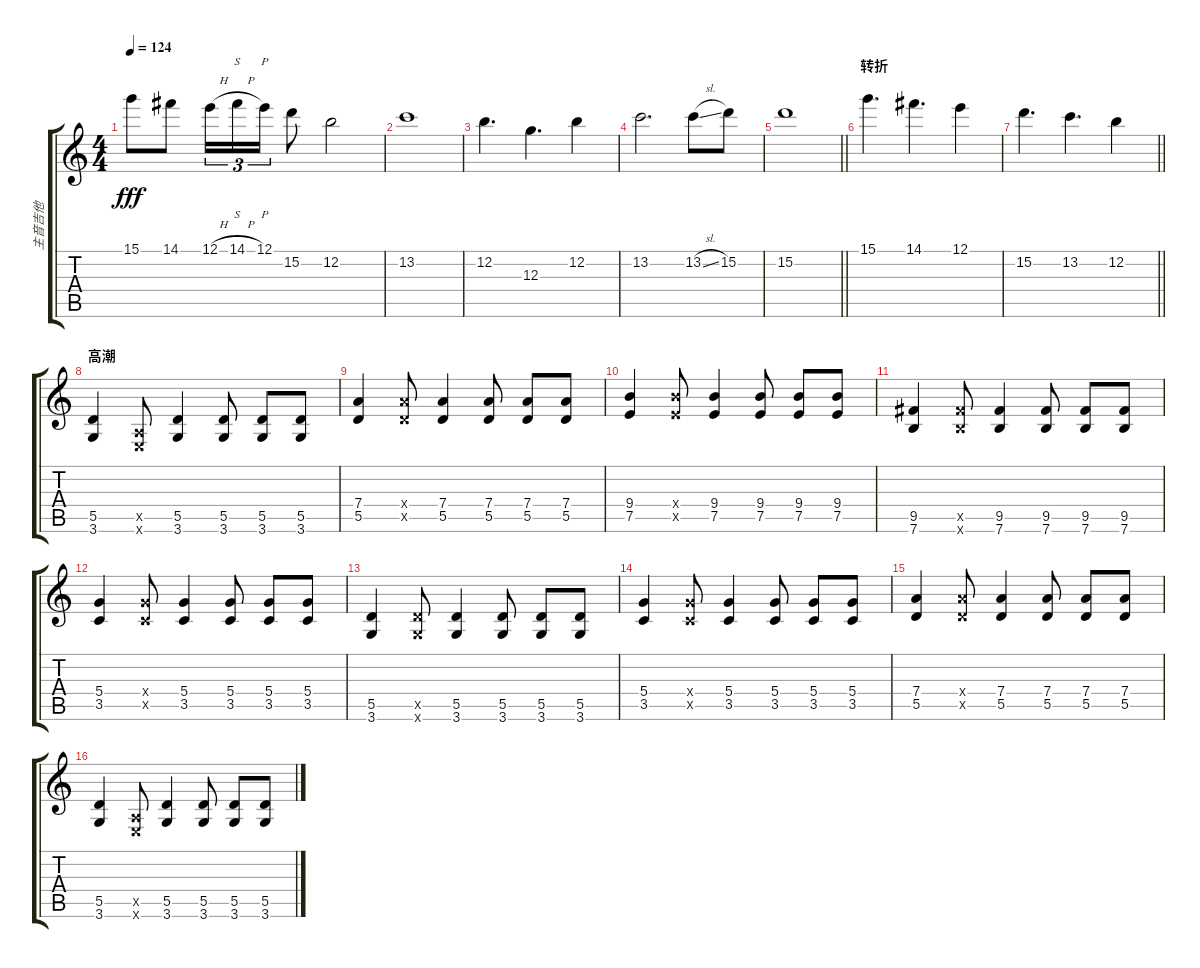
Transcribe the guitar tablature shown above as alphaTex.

\track ("主音吉他" "主音吉他") {instrument acousticguitarsteel}
\staff {score tabs}
\tuning (E4 B3 G3 D3 A2 E2) {hide}
\ts (4 4)
\tempo 124
\clef g2
\ks c
15.1.8{dy fff} 14.1.8 12.1{h}.16{tu (3 2)} 14.1{h}.16{s tu (3 2)} 12.1.16{p tu (3 2)} 15.2.8 12.2.2 |
13.2.1 |
12.2.4{d} 12.3.4{d} 12.2.4 |
13.2.2{d} 13.2{sl}.8 15.2.8 |
\barLineRight lightlight
15.2.1 |
\section ("" "转折")
15.1.4{d} 14.1.4{d} 12.1.4 |
\barLineRight lightlight
15.2.4{d} 13.2.4{d} 12.2.4 |
\section ("" "高潮")
(5.5 3.6).4 (0.5{x} 0.6{x}).8 (5.5 3.6).4 (5.5 3.6).8 (5.5 3.6).8 (5.5 3.6).8 |
(7.4 5.5).4 (7.4{x} 5.5{x}).8 (7.4 5.5).4 (7.4 5.5).8 (7.4 5.5).8 (7.4 5.5).8 |
(9.4 7.5).4 (9.4{x} 7.5{x}).8 (9.4 7.5).4 (9.4 7.5).8 (9.4 7.5).8 (9.4 7.5).8 |
(9.5 7.6).4 (9.5{x} 7.6{x}).8 (9.5 7.6).4 (9.5 7.6).8 (9.5 7.6).8 (9.5 7.6).8 |
(5.4 3.5).4 (5.4{x} 3.5{x}).8 (5.4 3.5).4 (5.4 3.5).8 (5.4 3.5).8 (5.4 3.5).8 |
(5.5 3.6).4 (5.5{x} 3.6{x}).8 (5.5 3.6).4 (5.5 3.6).8 (5.5 3.6).8 (5.5 3.6).8 |
(5.4 3.5).4 (5.4{x} 3.5{x}).8 (5.4 3.5).4 (5.4 3.5).8 (5.4 3.5).8 (5.4 3.5).8 |
(7.4 5.5).4 (7.4{x} 5.5{x}).8 (7.4 5.5).4 (7.4 5.5).8 (7.4 5.5).8 (7.4 5.5).8 |
(5.5 3.6).4 (0.5{x} 0.6{x}).8 (5.5 3.6).4 (5.5 3.6).8 (5.5 3.6).8 (5.5 3.6).8
